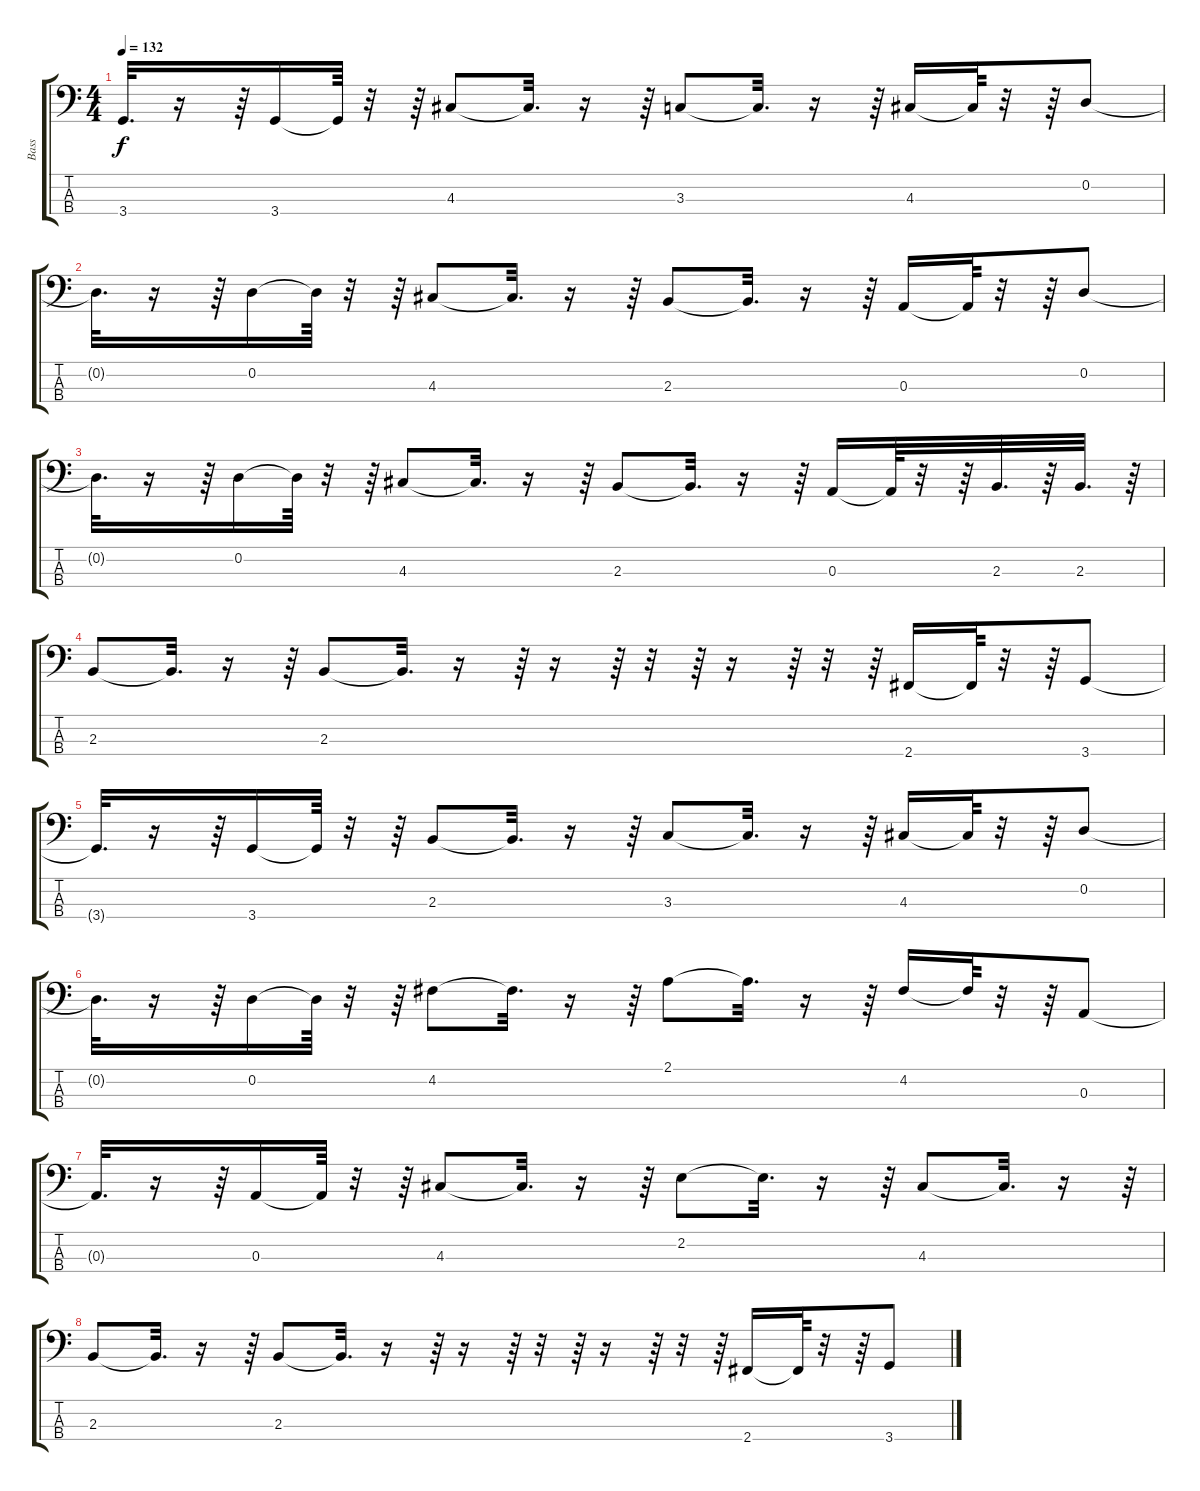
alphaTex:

\track ("Bass" "Bass") {instrument electricbassfinger}
\staff {score tabs}
\tuning (G2 D2 A1 E1) {hide}
\ts (4 4)
\tempo 132
\clef f4
\ks c
3.4{t}.32{d dy f} r.16 r.64 3.4.16 3.4{t}.64 r.32 r.64 4.3.8 4.3{t}.32{d} r.16 r.64 3.3.8 3.3{t}.32{d} r.16 r.64 4.3.16 4.3{t}.64 r.32 r.64 0.2.8 |
0.2{t}.32{d} r.16 r.64 0.2.16 0.2{t}.64 r.32 r.64 4.3.8 4.3{t}.32{d} r.16 r.64 2.3.8 2.3{t}.32{d} r.16 r.64 0.3.16 0.3{t}.64 r.32 r.64 0.2.8 |
0.2{t}.32{d} r.16 r.64 0.2.16 0.2{t}.64 r.32 r.64 4.3.8 4.3{t}.32{d} r.16 r.64 2.3.8 2.3{t}.32{d} r.16 r.64 0.3.16 0.3{t}.64 r.32 r.64 2.3.32{d} r.64 2.3.32{d} r.64 |
2.3.8 2.3{t}.32{d} r.16 r.64 2.3.8 2.3{t}.32{d} r.16 r.64 r.16 r.64 r.32 r.64 r.16 r.64 r.32 r.64 2.4.16 2.4{t}.64 r.32 r.64 3.4.8 |
3.4{t}.32{d} r.16 r.64 3.4.16 3.4{t}.64 r.32 r.64 2.3.8 2.3{t}.32{d} r.16 r.64 3.3.8 3.3{t}.32{d} r.16 r.64 4.3.16 4.3{t}.64 r.32 r.64 0.2.8 |
0.2{t}.32{d} r.16 r.64 0.2.16 0.2{t}.64 r.32 r.64 4.2.8 4.2{t}.32{d} r.16 r.64 2.1.8 2.1{t}.32{d} r.16 r.64 4.2.16 4.2{t}.64 r.32 r.64 0.3.8 |
0.3{t}.32{d} r.16 r.64 0.3.16 0.3{t}.64 r.32 r.64 4.3.8 4.3{t}.32{d} r.16 r.64 2.2.8 2.2{t}.32{d} r.16 r.64 4.3.8 4.3{t}.32{d} r.16 r.64 |
2.3.8 2.3{t}.32{d} r.16 r.64 2.3.8 2.3{t}.32{d} r.16 r.64 r.16 r.64 r.32 r.64 r.16 r.64 r.32 r.64 2.4.16 2.4{t}.64 r.32 r.64 3.4.8
